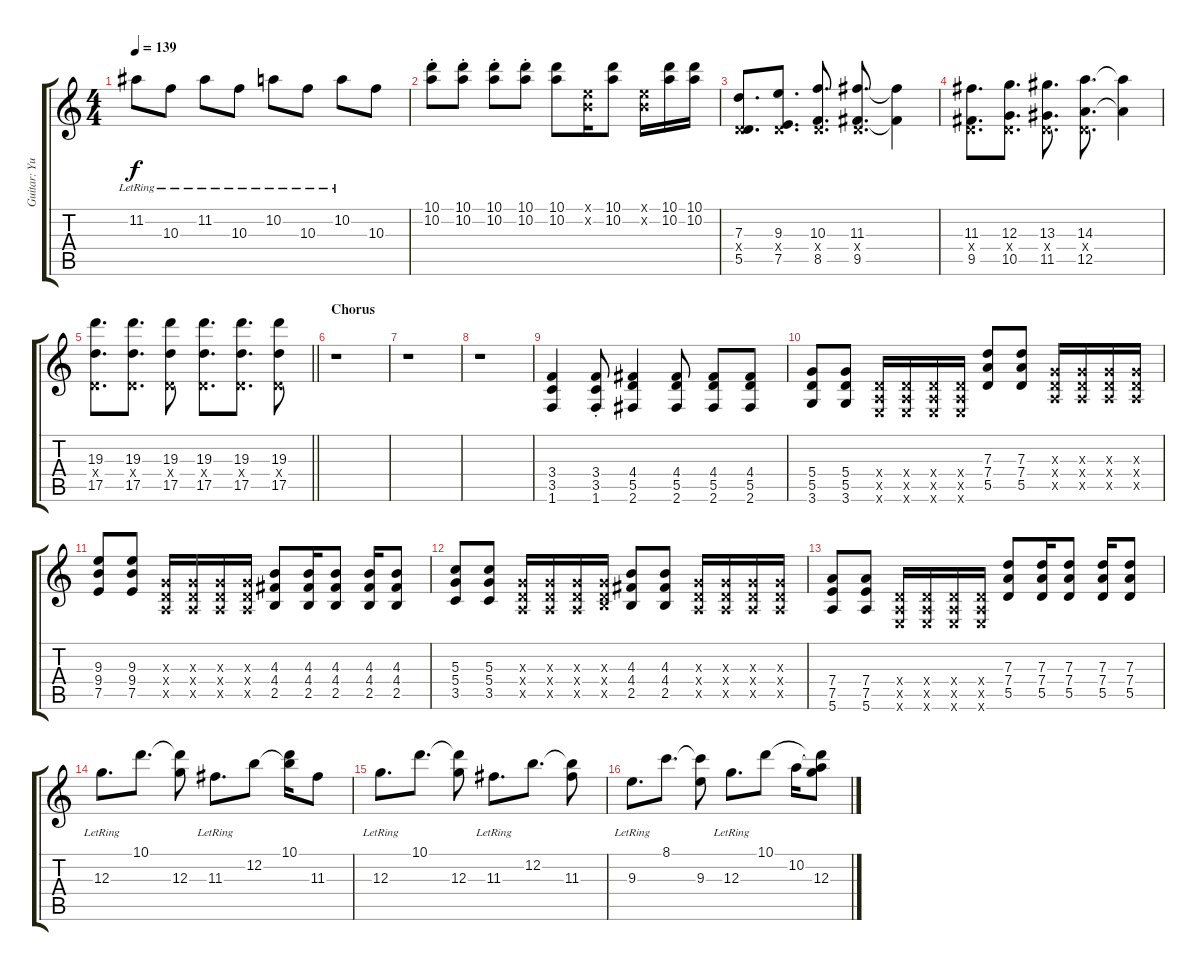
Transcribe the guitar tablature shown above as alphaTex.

\track ("Guitar: Yui Hirasawa" "Guitar: Yu") {instrument distortionguitar}
\staff {score tabs}
\tuning (E4 B3 G3 D3 A2 E2) {hide}
\ts (4 4)
\tempo 139
\clef g2
\ks c
11.2{lr}.8{dy f} 10.3{lr}.8 11.2{lr}.8 10.3{lr}.8 10.2{lr}.8 10.3{lr}.8 10.2{lr}.8 10.3.8 |
(10.1{st} 10.2{st}).8 (10.1{st} 10.2{st}).8 (10.1{st} 10.2{st}).8 (10.1{st} 10.2{st}).8 (10.1 10.2).8 (0.1{x} 0.2{x}).16 (10.1 10.2).8 (0.1{x} 0.2{x}).16 (10.1 10.2).16 (10.1 10.2).16 |
(7.3 0.4{x} 5.5).8{d} (9.3 0.4{x} 7.5).8{d} (10.3 0.4{x} 8.5).8{d} (11.3 0.4{x} 9.5).8{d} (11.3{t} 9.5{t}).4 |
(11.3 0.4{x} 9.5).8{d} (12.3 0.4{x} 10.5).8{d} (13.3 0.4{x} 11.5).8{d} (14.3 0.4{x} 12.5).8{d} (14.3{t} 12.5{t}).4 |
\barLineRight lightlight
(19.3 0.4{x} 17.5).8{d} (19.3 0.4{x} 17.5).8{d} (19.3 0.4{x} 17.5).8 (19.3 0.4{x} 17.5).8{d} (19.3 0.4{x} 17.5).8{d} (19.3 0.4{x} 17.5).8 |
\section ("" "Chorus")
r.1 |
r.1 |
r.1 |
(3.4 3.5 1.6).4 (3.4{st} 3.5{st} 1.6{st}).8 (4.4 5.5 2.6).4 (4.4 5.5 2.6).8 (4.4 5.5 2.6).8 (4.4 5.5 2.6).8 |
(5.4 5.5 3.6).8 (5.4 5.5 3.6).8 (0.4{x} 0.5{x} 0.6{x}).16 (0.4{x} 0.5{x} 0.6{x}).16 (0.4{x} 0.5{x} 0.6{x}).16 (0.4{x} 0.5{x} 0.6{x}).16 (7.3 7.4 5.5).8 (7.3 7.4 5.5).8 (0.3{x} 0.4{x} 0.5{x}).16 (0.3{x} 0.4{x} 0.5{x}).16 (0.3{x} 0.4{x} 0.5{x}).16 (0.3{x} 0.4{x} 0.5{x}).16 |
(9.3 9.4 7.5).8 (9.3 9.4 7.5).8 (0.3{x} 0.4{x} 0.5{x}).16 (0.3{x} 0.4{x} 0.5{x}).16 (0.3{x} 0.4{x} 0.5{x}).16 (0.3{x} 0.4{x} 0.5{x}).16 (4.3 4.4 2.5).8 (4.3 4.4 2.5).16 (4.3 4.4 2.5).8 (4.3 4.4 2.5).16 (4.3 4.4 2.5).8 |
(5.3 5.4 3.5).8 (5.3 5.4 3.5).8 (0.3{x} 0.4{x} 0.5{x}).16 (0.3{x} 0.4{x} 0.5{x}).16 (0.3{x} 0.4{x} 0.5{x}).16 (0.3{x} 0.4{x} 2.5{x}).16 (4.3 4.4 2.5).8 (4.3 4.4 2.5).8 (0.3{x} 0.4{x} 0.5{x}).16 (0.3{x} 0.4{x} 0.5{x}).16 (0.3{x} 0.4{x} 0.5{x}).16 (0.3{x} 0.4{x} 0.5{x}).16 |
(7.4 7.5 5.6).8 (7.4 7.5 5.6).8 (0.4{x} 0.5{x} 0.6{x}).16 (0.4{x} 0.5{x} 0.6{x}).16 (0.4{x} 0.5{x} 0.6{x}).16 (0.4{x} 0.5{x} 0.6{x}).16 (7.3 7.4 5.5).8 (7.3 7.4 5.5).16 (7.3 7.4 5.5).8 (7.3 7.4 5.5).16 (7.3 7.4 5.5).8 |
12.3{lr}.8{d} 10.1.8{d} (10.1{t} 12.3).8 11.3{lr}.8{d} 12.2.8 (10.1 12.2{t}).16 11.3.8 |
12.3{lr}.8{d} 10.1.8{d} (10.1{t} 12.3).8 11.3{lr}.8{d} 12.2.8{d} (12.2{t} 11.3).8 |
9.3{lr}.8{d} 8.1.8{d} (8.1{t} 9.3).8 12.3{lr}.8{d} 10.1.8 10.2.16 (10.1{t} 10.2{t} 12.3).8
